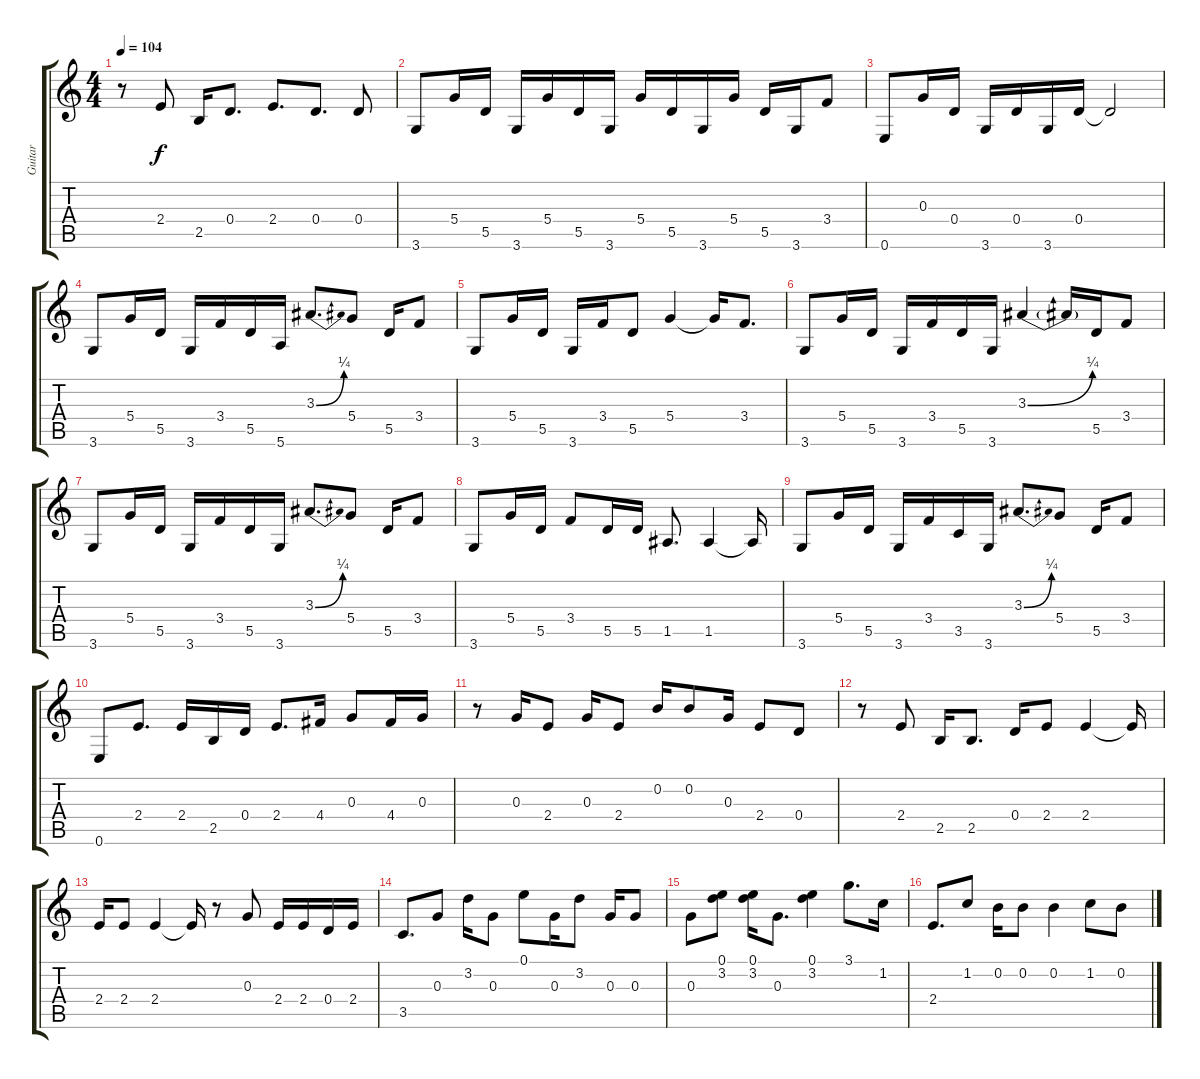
\track ("Guitar" "Guitar") {instrument electricguitarjazz}
\staff {score tabs}
\tuning (E4 B3 G3 D3 A2 E2) {hide}
\ts (4 4)
\tempo 104
\clef g2
\ks c
r.8{dy f} 2.4.8 2.5.16 0.4.8{d} 2.4.8{d} 0.4.8{d} 0.4.8 |
3.6.8 5.4.16 5.5.16 3.6.16 5.4.16 5.5.16 3.6.16 5.4.16 5.5.16 3.6.16 5.4.16 5.5.16 3.6.16 3.4.8 |
0.6.8 0.3.16 0.4.16 3.6.16 0.4.16 3.6.16 0.4.16 0.4{t}.2 |
3.6.8 5.4.16 5.5.16 3.6.16 3.4.16 5.5.16 5.6.16 3.3{be (bend 0 0 60 1)}.8{d} 5.4.8 5.5.16 3.4.8 |
3.6.8 5.4.16 5.5.16 3.6.16 3.4.16 5.5.8 5.4.4 5.4{t}.16 3.4.8{d} |
3.6.8 5.4.16 5.5.16 3.6.16 3.4.16 5.5.16 3.6.16 3.3{be (bend 0 0 60 1)}.4 3.3{t}.16 5.5.16 3.4.8 |
3.6.8 5.4.16 5.5.16 3.6.16 3.4.16 5.5.16 3.6.16 3.3{be (bend 0 0 60 1)}.8{d} 5.4.8 5.5.16 3.4.8 |
3.6.8 5.4.16 5.5.16 3.4.8 5.5.16 5.5.16 1.5.8{d} 1.5.4 1.5{t}.16 |
3.6.8 5.4.16 5.5.16 3.6.16 3.4.16 3.5.16 3.6.16 3.3{be (bend 0 0 60 1)}.8{d} 5.4.8 5.5.16 3.4.8 |
0.6.8 2.4.8{d} 2.4.16 2.5.16 0.4.16 2.4.8{d} 4.4.16 0.3.8 4.4.16 0.3.16 |
r.8 0.3.16 2.4.8 0.3.16 2.4.8 0.2.16 0.2.8 0.3.16 2.4.8 0.4.8 |
r.8 2.4.8 2.5.16 2.5.8{d} 0.4.16 2.4.8 2.4.4 2.4{t}.16 |
2.4.16 2.4.8 2.4.4 2.4{t}.16 r.8 0.3.8 2.4.16 2.4.16 0.4.16 2.4.16 |
3.5.8{d} 0.3.8 3.2.16 0.3.8 0.1.8 0.3.16 3.2.8 0.3.16 0.3.8 |
0.3.8 (0.1 3.2).8 (0.1 3.2).16 0.3.8{d} (0.1 3.2).4 3.1.8{d} 1.2.16 |
2.4.8{d} 1.2.8 0.2.16 0.2.8 0.2.4 1.2.8 0.2.8
